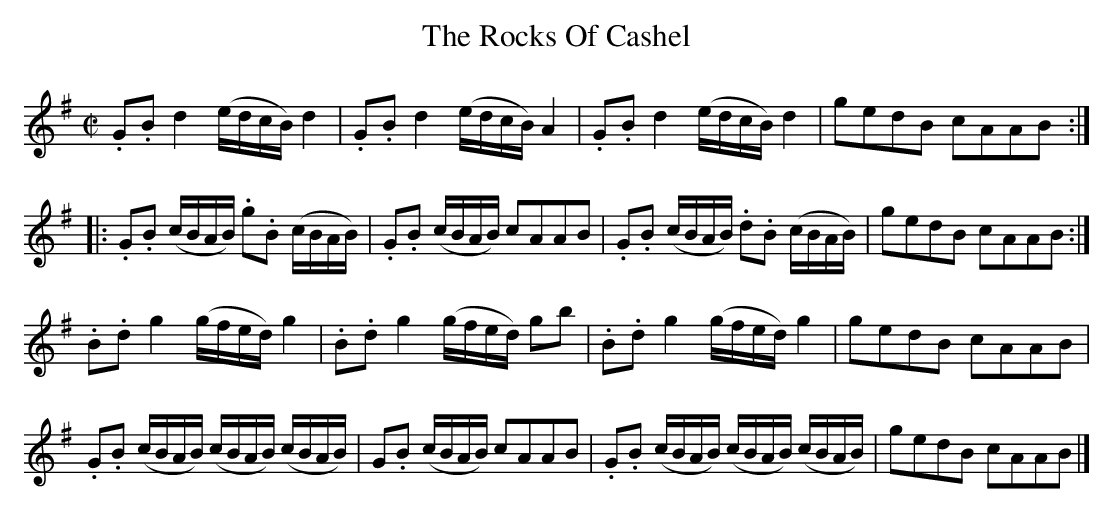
X:1
T: The Rocks Of Cashel
M:C|
L:1/8
K:G
   .G.B     d2     (e/d/c/B/)      d2    | .G.B     d2     (e/d/c/B/) A2  |\
   .G.B     d2     (e/d/c/B/)      d2    |      gedB             cAAB    :|
|: .G.B (c/B/A/B/)    .g.B    (c/B/A/B/) | .G.B (c/B/A/B/)       cAAB     |\
   .G.B (c/B/A/B/)    .d.B    (c/B/A/B/) |      gedB             cAAB    :|
   .B.d     g2     (g/f/e/d/)      g2    | .B.d     g2     (g/f/e/d/) gb  |\
   .B.d     g2     (g/f/e/d/)      g2    |      gedB             cAAB     |
   .G.B (c/B/A/B/) (c/B/A/B/) (c/B/A/B/) |  G.B (c/B/A/B/)       cAAB     |\
   .G.B (c/B/A/B/) (c/B/A/B/) (c/B/A/B/) |      gedB             cAAB     |]
